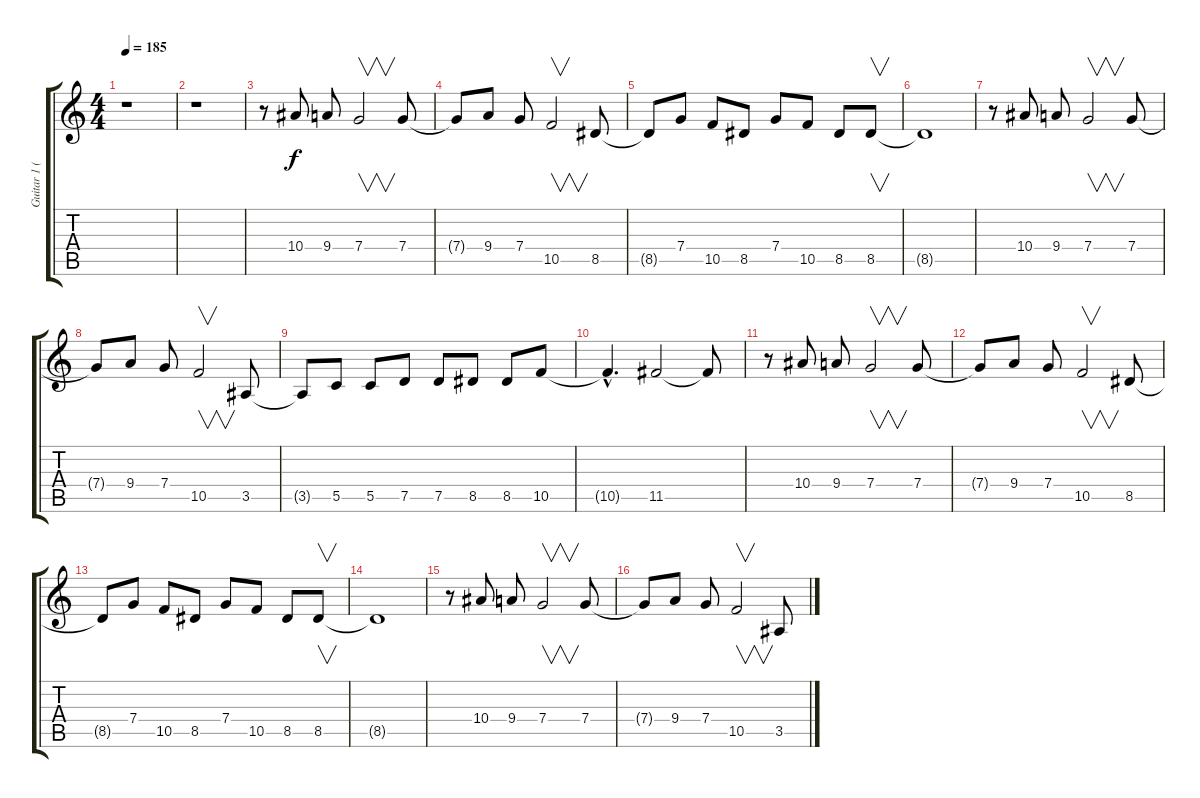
\track ("Guitar 1 (Lead)" "Guitar 1 (") {instrument distortionguitar}
\staff {score tabs}
\tuning (D4 A3 F3 C3 G2 C2) {hide}
\ts (4 4)
\tempo 185
\clef g2
\ks c
r.1{dy f} |
r.1 |
r.8{balance 2} 10.4.8 9.4.8 7.4.2{v} 7.4.8 |
7.4{t}.8 9.4.8 7.4.8 10.5.2{v} 8.5.8 |
8.5{t}.8 7.4.8 10.5.8 8.5.8 7.4.8 10.5.8 8.5.8 8.5.8{v} |
8.5{t}.1 |
r.8 10.4.8 9.4.8 7.4.2{v} 7.4.8 |
7.4{t}.8 9.4.8 7.4.8 10.5.2{v} 3.5.8 |
3.5{t}.8 5.5.8 5.5.8 7.5.8 7.5.8 8.5.8 8.5.8 10.5.8 |
10.5{hac t}.4{d} 11.5.2 11.5{t}.8 |
r.8 10.4.8 9.4.8 7.4.2{v} 7.4.8 |
7.4{t}.8 9.4.8 7.4.8 10.5.2{v} 8.5.8 |
8.5{t}.8 7.4.8 10.5.8 8.5.8 7.4.8 10.5.8 8.5.8 8.5.8{v} |
8.5{t}.1 |
r.8 10.4.8 9.4.8 7.4.2{v} 7.4.8 |
7.4{t}.8 9.4.8 7.4.8 10.5.2{v} 3.5.8
